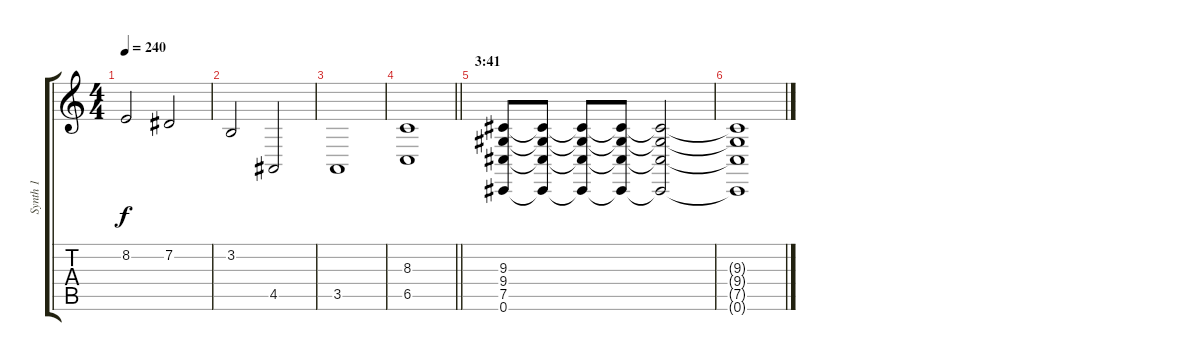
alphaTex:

\track ("Synth 1" "Synth 1") {instrument frenchhorn}
\staff {score tabs}
\tuning (Db4 Ab3 E3 B2 Gb2 Db2) {hide}
\ts (4 4)
\tempo 240
\clef g2
\ks c
8.2.2{dy f} 7.2.2 |
3.2.2 4.5.2 |
3.5.1 |
\barLineRight lightlight
(8.3 6.5).1 |
\section ("" "3:41")
(9.3 9.4 7.5 0.6).8{volume 9 instrument frenchhorn} (9.3{t} 9.4{t} 7.5{t} 0.6{t}).8 (9.3{t} 9.4{t} 7.5{t} 0.6{t}).8{volume 7 instrument frenchhorn} (9.3{t} 9.4{t} 7.5{t} 0.6{t}).8 (9.3{t} 9.4{t} 7.5{t} 0.6{t}).2 |
(9.3{t} 9.4{t} 7.5{t} 0.6{t}).1
